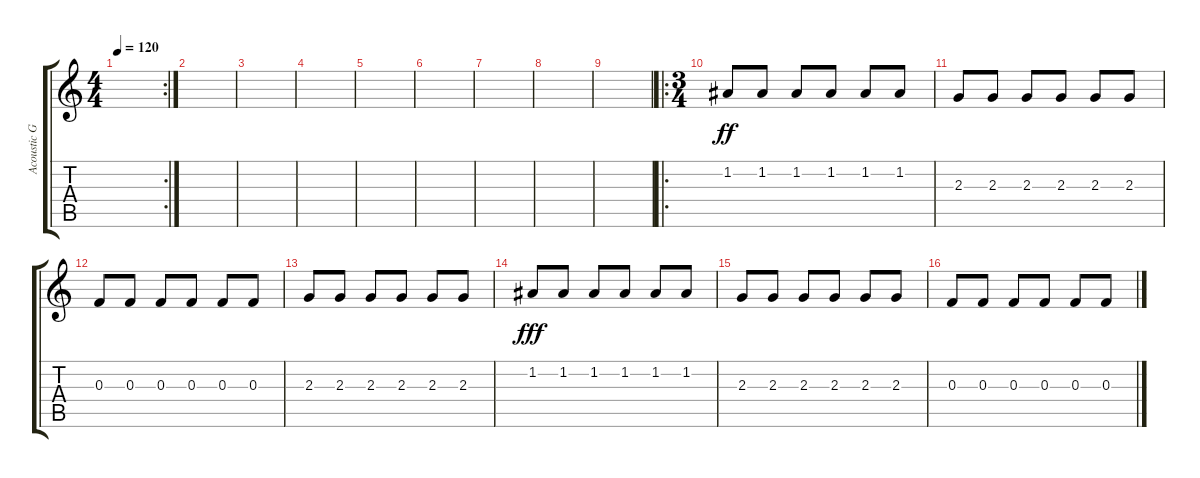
\track ("Acoustic Guitar" "Acoustic G") {instrument electricguitarclean}
\staff {score tabs}
\tuning (D4 A3 F3 C3 G2 C2) {hide}
\rc 2
\ts (4 4)
\tempo 120
\clef g2
\ks c
|
|
|
|
|
|
|
|
|
\ro
\ts (3 4)
1.2.8{dy ff} 1.2.8 1.2.8 1.2.8 1.2.8 1.2.8 |
2.3.8 2.3.8 2.3.8 2.3.8 2.3.8 2.3.8 |
0.3.8 0.3.8 0.3.8 0.3.8 0.3.8 0.3.8 |
2.3.8 2.3.8 2.3.8 2.3.8 2.3.8 2.3.8 |
1.2.8{dy fff} 1.2.8 1.2.8 1.2.8 1.2.8 1.2.8 |
2.3.8 2.3.8 2.3.8 2.3.8 2.3.8 2.3.8 |
0.3.8 0.3.8 0.3.8 0.3.8 0.3.8 0.3.8
